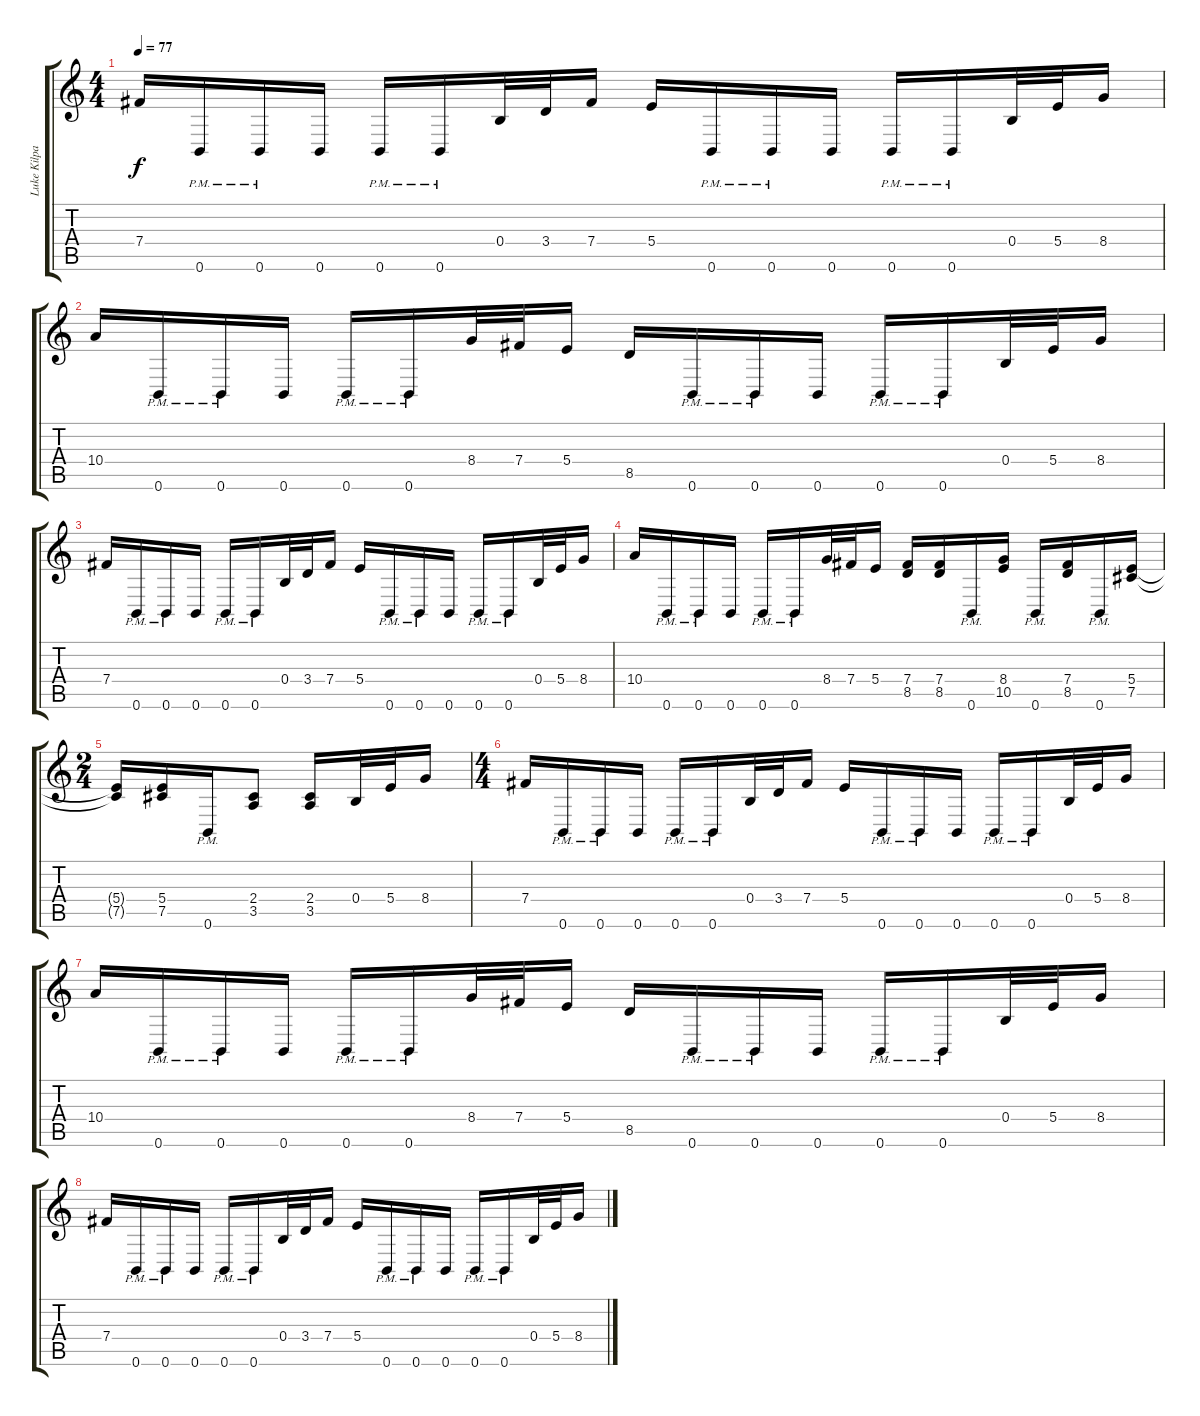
\track ("Luke Kilpatrick" "Luke Kilpa") {instrument distortionguitar}
\staff {score tabs}
\tuning (Db4 Ab3 E3 B2 Gb2 B1) {hide}
\ts (4 4)
\tempo 77
\clef g2
\ks c
7.4.16{dy f} 0.6{pm}.16 0.6{pm}.16 0.6.16 0.6{pm}.16 0.6{pm}.16 0.4.32 3.4.32 7.4.16 5.4.16 0.6{pm}.16 0.6{pm}.16 0.6.16 0.6{pm}.16 0.6{pm}.16 0.4.32 5.4.32 8.4.16 |
10.4.16 0.6{pm}.16 0.6{pm}.16 0.6.16 0.6{pm}.16 0.6{pm}.16 8.4.32 7.4.32 5.4.16 8.5.16 0.6{pm}.16 0.6{pm}.16 0.6.16 0.6{pm}.16 0.6{pm}.16 0.4.32 5.4.32 8.4.16 |
7.4.16 0.6{pm}.16 0.6{pm}.16 0.6.16 0.6{pm}.16 0.6{pm}.16 0.4.32 3.4.32 7.4.16 5.4.16 0.6{pm}.16 0.6{pm}.16 0.6.16 0.6{pm}.16 0.6{pm}.16 0.4.32 5.4.32 8.4.16 |
10.4.16 0.6{pm}.16 0.6{pm}.16 0.6.16 0.6{pm}.16 0.6{pm}.16 8.4.32 7.4.32 5.4.16 (7.4 8.5).16 (7.4 8.5).16 0.6{pm}.16 (8.4 10.5).16 0.6{pm}.16 (7.4 8.5).16 0.6{pm}.16 (5.4 7.5).16 |
\ts (2 4)
(5.4{t} 7.5{t}).16 (5.4 7.5).16 0.6{pm}.16 (2.4 3.5).8 (2.4 3.5).16 0.4.32 5.4.32 8.4.16 |
\ts (4 4)
7.4.16 0.6{pm}.16 0.6{pm}.16 0.6.16 0.6{pm}.16 0.6{pm}.16 0.4.32 3.4.32 7.4.16 5.4.16 0.6{pm}.16 0.6{pm}.16 0.6.16 0.6{pm}.16 0.6{pm}.16 0.4.32 5.4.32 8.4.16 |
10.4.16 0.6{pm}.16 0.6{pm}.16 0.6.16 0.6{pm}.16 0.6{pm}.16 8.4.32 7.4.32 5.4.16 8.5.16 0.6{pm}.16 0.6{pm}.16 0.6.16 0.6{pm}.16 0.6{pm}.16 0.4.32 5.4.32 8.4.16 |
7.4.16 0.6{pm}.16 0.6{pm}.16 0.6.16 0.6{pm}.16 0.6{pm}.16 0.4.32 3.4.32 7.4.16 5.4.16 0.6{pm}.16 0.6{pm}.16 0.6.16 0.6{pm}.16 0.6{pm}.16 0.4.32 5.4.32 8.4.16
